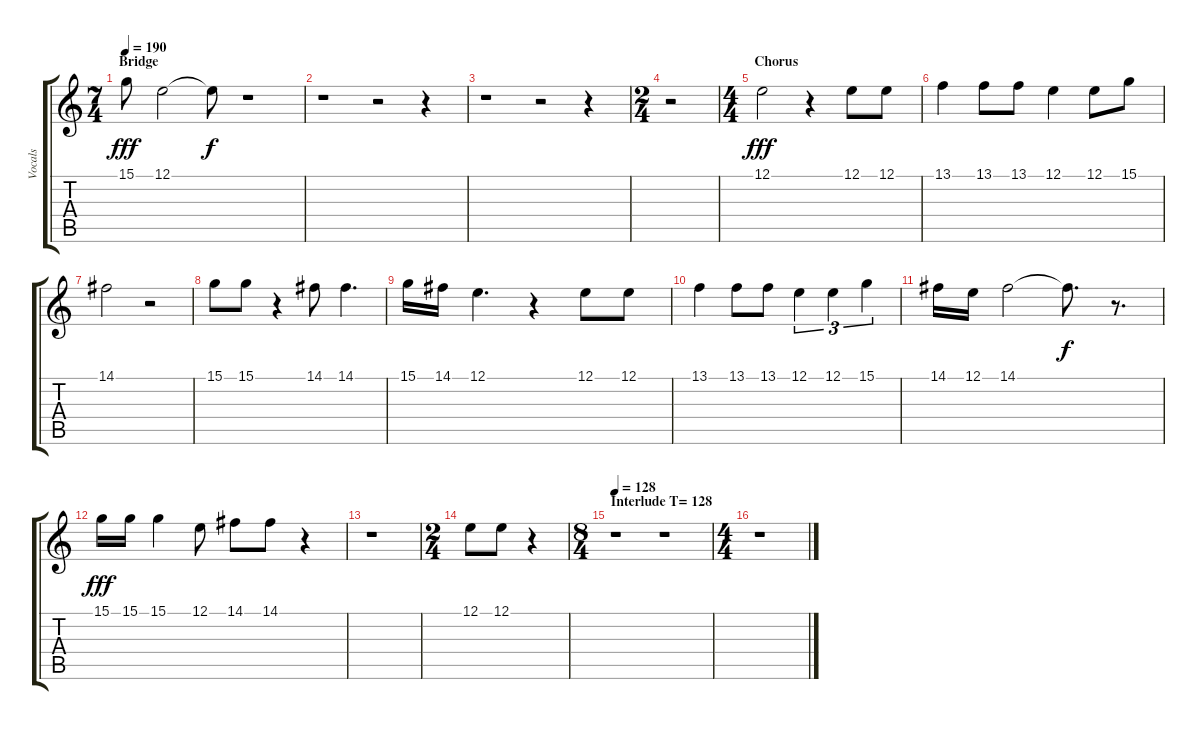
\track ("Vocals" "Vocals") {instrument lead1square}
\staff {score tabs}
\tuning (E4 B3 G3 D3 A2 E2) {hide}
\ts (7 4)
\section ("" "Bridge")
\tempo 190
\clef g2
\ks c
15.1.8{dy fff} 12.1.2 12.1{t}.8{dy f} r.1 |
r.1 r.2 r.4 |
r.1 r.2 r.4 |
\ts (2 4)
r.2 |
\ts (4 4)
\section ("" "Chorus")
12.1.2{dy fff} r.4 12.1.8 12.1.8 |
13.1.4 13.1.8 13.1.8 12.1.4 12.1.8 15.1.8 |
14.1.2 r.2 |
15.1.8 15.1.8 r.4 14.1.8 14.1.4{d} |
15.1.16 14.1.16 12.1.4{d} r.4 12.1.8 12.1.8 |
13.1.4 13.1.8 13.1.8 12.1.4{tu (3 2)} 12.1.4{tu (3 2)} 15.1.4{tu (3 2)} |
14.1.16 12.1.16 14.1.2 14.1{t}.8{d dy f} r.8{d} |
15.1.16{dy fff} 15.1.16 15.1.4 12.1.8 14.1.8 14.1.8 r.4 |
r.1 |
\ts (2 4)
12.1.8 12.1.8 r.4 |
\ts (8 4)
\section ("" "Interlude T= 128")
\tempo 128
r.1 r.1 |
\ts (4 4)
r.1
